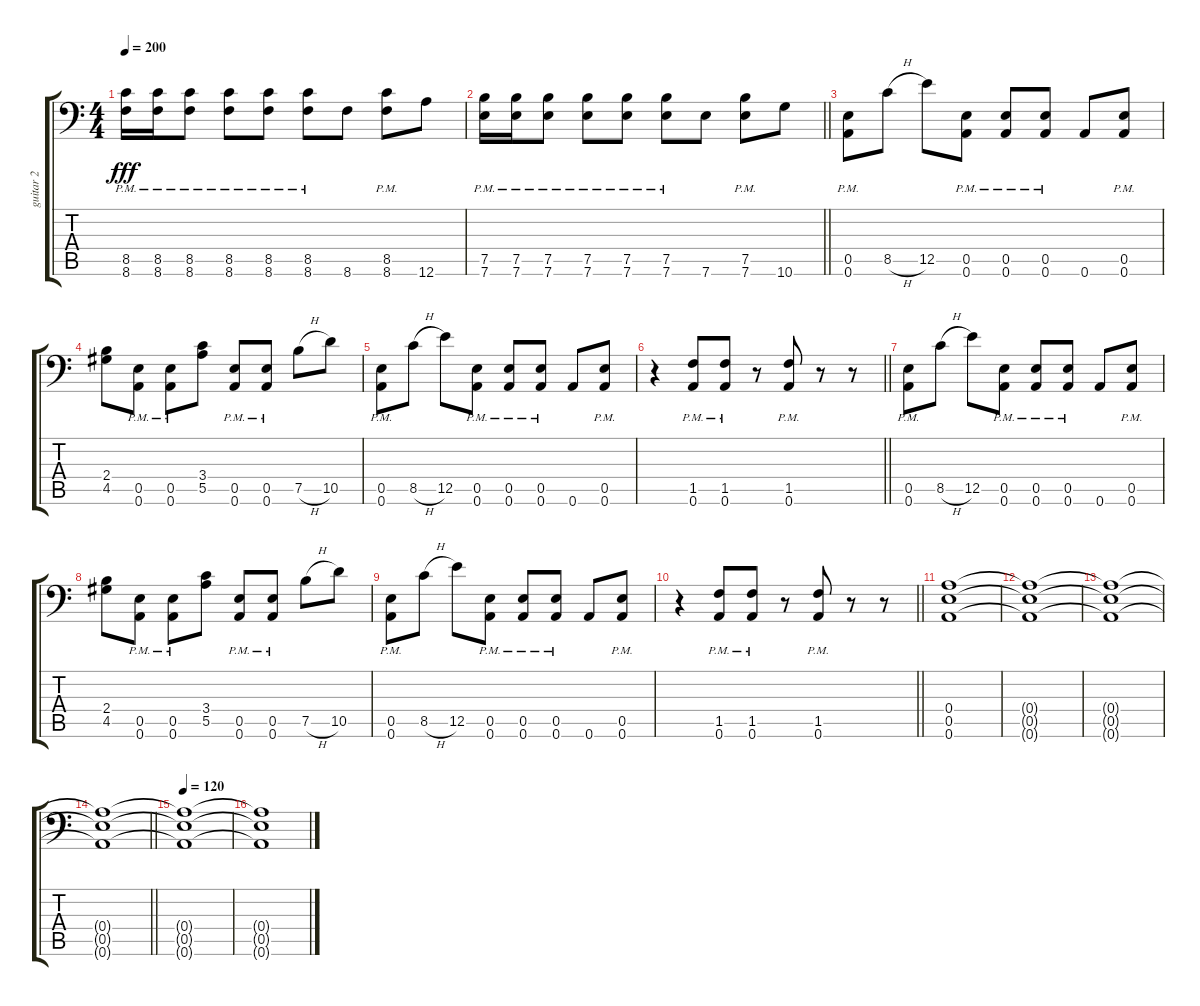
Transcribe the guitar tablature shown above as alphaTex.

\track ("guitar 2" "guitar 2") {instrument distortionguitar}
\staff {score tabs}
\tuning (B3 Gb3 D3 A2 E2 A1) {hide}
\ts (4 4)
\tempo 200
\clef f4
\ks c
(8.5{pm} 8.6{pm}).16{dy fff} (8.5{pm} 8.6{pm}).16 (8.5{pm} 8.6{pm}).8 (8.5{pm} 8.6{pm}).8 (8.5{pm} 8.6{pm}).8 (8.5{pm} 8.6{pm}).8 8.6.8 (8.5{pm} 8.6{pm}).8 12.6.8 |
\barLineRight lightlight
(7.5{pm} 7.6{pm}).16 (7.5{pm} 7.6{pm}).16 (7.5{pm} 7.6{pm}).8 (7.5{pm} 7.6{pm}).8 (7.5{pm} 7.6{pm}).8 (7.5{pm} 7.6{pm}).8 7.6.8 (7.5{pm} 7.6{pm}).8 10.6.8 |
(0.5{pm} 0.6{pm}).8 8.5{h}.8 12.5.8 (0.5{pm} 0.6{pm}).8 (0.5{pm} 0.6{pm}).8 (0.5{pm} 0.6{pm}).8 0.6.8 (0.5{pm} 0.6{pm}).8 |
(2.4 4.5).8 (0.5{pm} 0.6{pm}).8 (0.5{pm} 0.6{pm}).8 (3.4 5.5).8 (0.5{pm} 0.6{pm}).8 (0.5{pm} 0.6{pm}).8 7.5{h}.8 10.5.8 |
(0.5{pm} 0.6{pm}).8 8.5{h}.8 12.5.8 (0.5{pm} 0.6{pm}).8 (0.5{pm} 0.6{pm}).8 (0.5{pm} 0.6{pm}).8 0.6.8 (0.5{pm} 0.6{pm}).8 |
\barLineRight lightlight
r.4 (1.5{pm} 0.6{pm}).8 (1.5{pm} 0.6{pm}).8 r.8 (1.5{pm} 0.6{pm}).8 r.8 r.8 |
(0.5{pm} 0.6{pm}).8 8.5{h}.8 12.5.8 (0.5{pm} 0.6{pm}).8 (0.5{pm} 0.6{pm}).8 (0.5{pm} 0.6{pm}).8 0.6.8 (0.5{pm} 0.6{pm}).8 |
(2.4 4.5).8 (0.5{pm} 0.6{pm}).8 (0.5{pm} 0.6{pm}).8 (3.4 5.5).8 (0.5{pm} 0.6{pm}).8 (0.5{pm} 0.6{pm}).8 7.5{h}.8 10.5.8 |
(0.5{pm} 0.6{pm}).8 8.5{h}.8 12.5.8 (0.5{pm} 0.6{pm}).8 (0.5{pm} 0.6{pm}).8 (0.5{pm} 0.6{pm}).8 0.6.8 (0.5{pm} 0.6{pm}).8 |
\barLineRight lightlight
r.4 (1.5{pm} 0.6{pm}).8 (1.5{pm} 0.6{pm}).8 r.8 (1.5{pm} 0.6{pm}).8 r.8 r.8 |
(0.4 0.5 0.6).1 |
(0.4{t} 0.5{t} 0.6{t}).1 |
(0.4{t} 0.5{t} 0.6{t}).1 |
\barLineRight lightlight
(0.4{t} 0.5{t} 0.6{t}).1 |
\tempo 120
(0.4{t} 0.5{t} 0.6{t}).1 |
(0.4{t} 0.5{t} 0.6{t}).1
